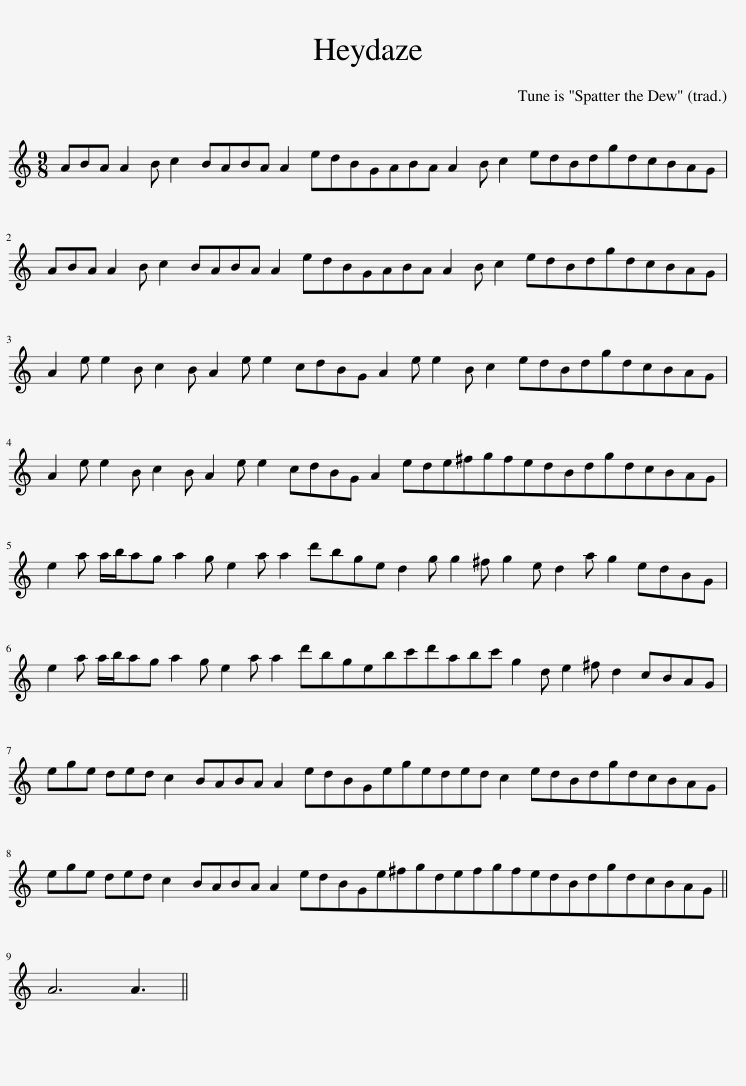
X:1
L:1/8
M:9/8
I:linebreak $
K:C
V:1 treble
V:1
 ABA A2 B c2 BABA A2 edBGABA A2 B c2 edBdgdcBAG |$ ABA A2 B c2 BABA A2 edBGABA A2 B c2 edBdgdcBAG |$ A2 e e2 B c2 B A2 e e2 cdBG A2 e e2 B c2 edBdgdcBAG |$ A2 e e2 B c2 B A2 e e2 cdBG A2 ede^fgfedBdgdcBAG |$ e2 a a/b/ag a2 g e2 a a2 d'bge d2 g g2 ^f g2 e d2 a g2 edBG |$ %5
 e2 a a/b/ag a2 g e2 a a2 d'bgebc'd'abc' g2 d e2 ^f d2 cBAG |$ ege ded c2 BABA A2 edBGegeded c2 edBdgdcBAG |$ ege ded c2 BABA A2 edBGe^fgdefgfedBdgdcBAG ||$ A6 A3 || %9
